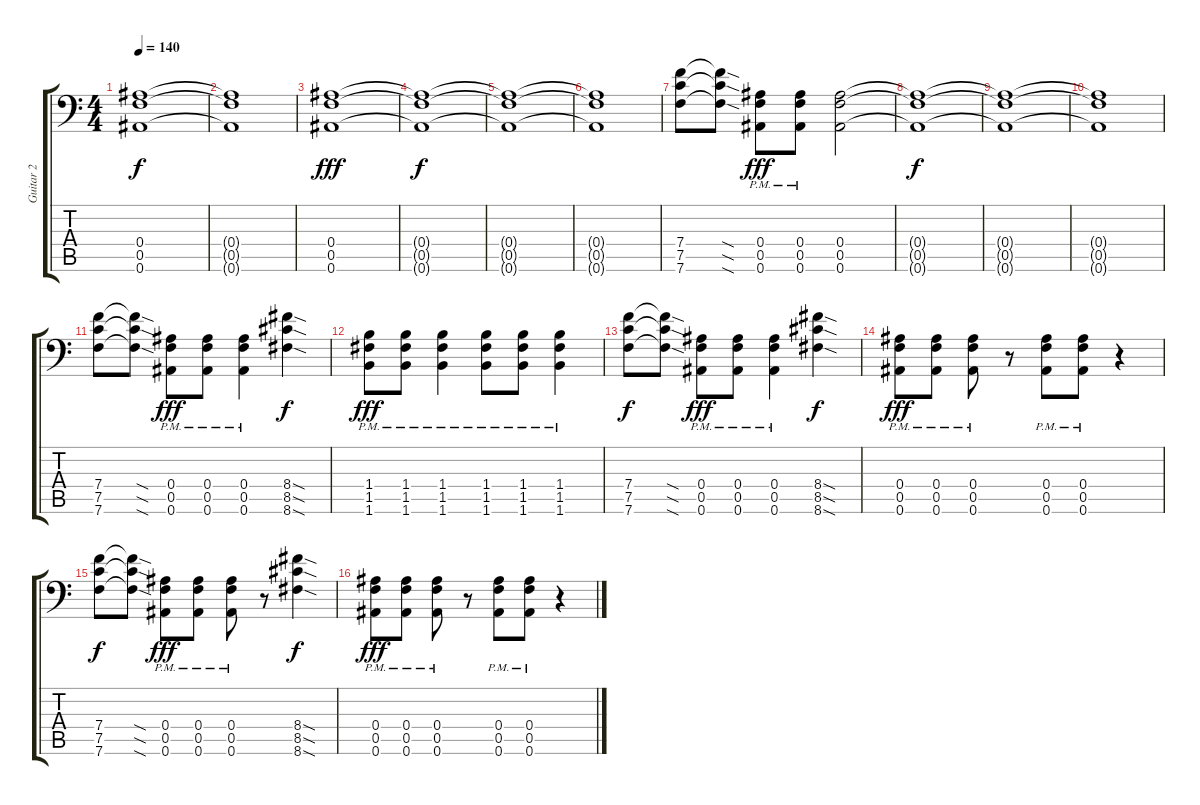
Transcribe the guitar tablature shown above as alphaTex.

\track ("Guitar 2" "Guitar 2") {instrument distortionguitar}
\staff {score tabs}
\tuning (C4 G3 Eb3 Bb2 F2 Bb1) {hide}
\ts (4 4)
\tempo 140
\clef f4
\ks c
(0.4{t} 0.5{t} 0.6{t}).1{dy f} |
(0.4{t} 0.5{t} 0.6{t}).1 |
(0.4 0.5 0.6).1{dy fff} |
(0.4{t} 0.5{t} 0.6{t}).1{dy f} |
(0.4{t} 0.5{t} 0.6{t}).1 |
(0.4{t} 0.5{t} 0.6{t}).1 |
(7.4 7.5 7.6).8 (7.4{sod t} 7.5{sod t} 7.6{sod t}).8 (0.4{pm} 0.5{pm} 0.6{pm}).8{dy fff} (0.4{pm} 0.5{pm} 0.6{pm}).8 (0.4 0.5 0.6).2 |
(0.4{t} 0.5{t} 0.6{t}).1{dy f} |
(0.4{t} 0.5{t} 0.6{t}).1 |
(0.4{t} 0.5{t} 0.6{t}).1 |
(7.4 7.5 7.6).8 (7.4{sod t} 7.5{sod t} 7.6{sod t}).8 (0.4{pm} 0.5{pm} 0.6{pm}).8{dy fff} (0.4{pm} 0.5{pm} 0.6{pm}).8 (0.4{pm} 0.5{pm} 0.6{pm}).4 (8.4{sod} 8.5{sod} 8.6{sod}).4{dy f} |
(1.4{pm} 1.5{pm} 1.6{pm}).8{dy fff} (1.4{pm} 1.5{pm} 1.6{pm}).8 (1.4{pm} 1.5{pm} 1.6{pm}).4 (1.4{pm} 1.5{pm} 1.6{pm}).8 (1.4{pm} 1.5{pm} 1.6{pm}).8 (1.4{pm} 1.5{pm} 1.6{pm}).4 |
(7.4 7.5 7.6).8{dy f} (7.4{sod t} 7.5{sod t} 7.6{sod t}).8 (0.4{pm} 0.5{pm} 0.6{pm}).8{dy fff} (0.4{pm} 0.5{pm} 0.6{pm}).8 (0.4{pm} 0.5{pm} 0.6{pm}).4 (8.4{sod} 8.5{sod} 8.6{sod}).4{dy f} |
(0.4{pm} 0.5{pm} 0.6{pm}).8{dy fff} (0.4{pm} 0.5{pm} 0.6{pm}).8 (0.4{pm} 0.5{pm} 0.6{pm}).8 r.8 (0.4{pm} 0.5{pm} 0.6{pm}).8 (0.4{pm} 0.5{pm} 0.6{pm}).8 r.4 |
(7.4 7.5 7.6).8{dy f} (7.4{sod t} 7.5{sod t} 7.6{sod t}).8 (0.4{pm} 0.5{pm} 0.6{pm}).8{dy fff} (0.4{pm} 0.5{pm} 0.6{pm}).8 (0.4{pm} 0.5{pm} 0.6{pm}).8 r.8 (8.4{sod} 8.5{sod} 8.6{sod}).4{dy f} |
(0.4{pm} 0.5{pm} 0.6{pm}).8{dy fff} (0.4{pm} 0.5{pm} 0.6{pm}).8 (0.4{pm} 0.5{pm} 0.6{pm}).8 r.8 (0.4{pm} 0.5{pm} 0.6{pm}).8 (0.4{pm} 0.5{pm} 0.6{pm}).8 r.4
